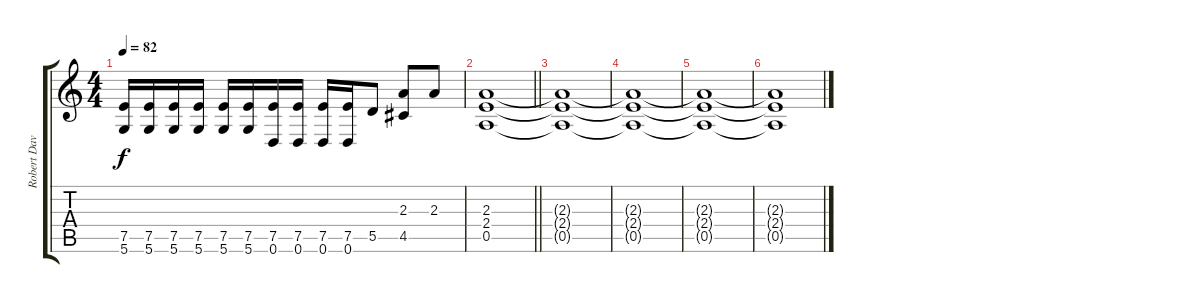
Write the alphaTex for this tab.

\track ("Robert Davis (Rhythm Guitar)" "Robert Dav") {instrument distortionguitar}
\staff {score tabs}
\tuning (E4 B3 G3 D3 A2 D2) {hide}
\ts (4 4)
\tempo 82
\clef g2
\ks c
(7.5 5.6).16{dy f} (7.5 5.6).16 (7.5 5.6).16 (7.5 5.6).16 (7.5 5.6).16 (7.5 5.6).16 (7.5 0.6).16 (7.5 0.6).16 (7.5 0.6).16 (7.5 0.6).16 5.5.8 (2.3 4.5).8 2.3.8 |
\barLineRight lightlight
(2.3 2.4 0.5).1 |
(2.3{t} 2.4{t} 0.5{t}).1 |
(2.3{t} 2.4{t} 0.5{t}).1 |
(2.3{t} 2.4{t} 0.5{t}).1 |
(2.3{t} 2.4{t} 0.5{t}).1
